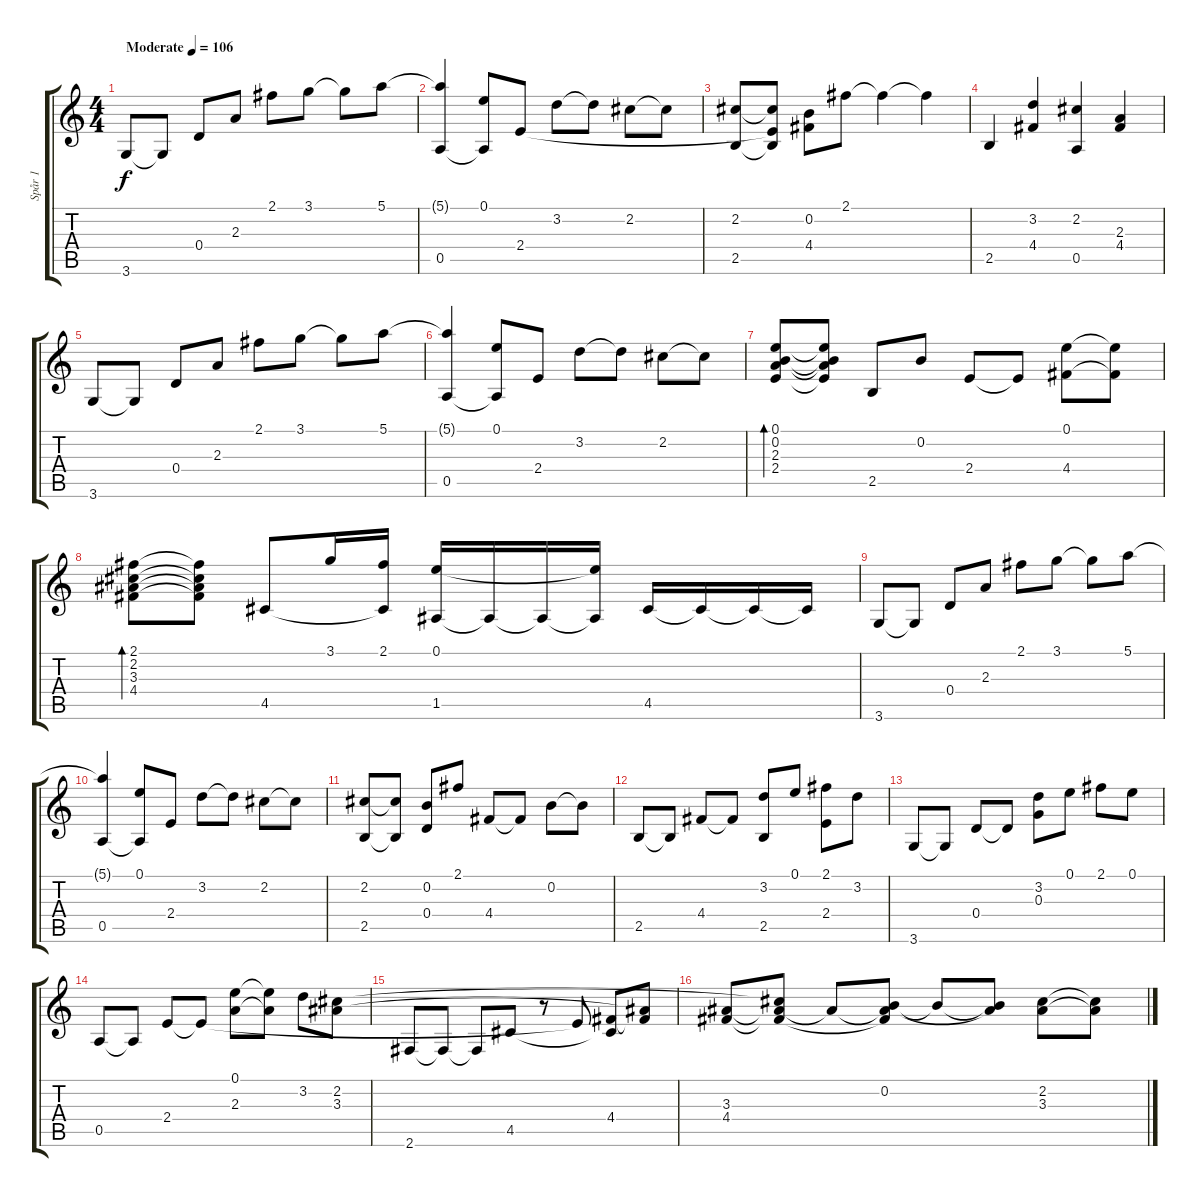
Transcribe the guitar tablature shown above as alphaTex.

\track ("Spår 1" "Spår 1") {instrument acousticguitarsteel}
\staff {score tabs}
\tuning (E4 B3 G3 D3 A2 E2) {hide}
\ts (4 4)
\tempo (106 "Moderate")
\clef g2
\ks c
3.6.8{dy f instrument acousticguitarsteel} 3.6{t}.8 0.4.8 2.3.8 2.1.8 3.1.8 3.1{t}.8 5.1.8 |
(5.1{t} 0.5).4 (0.1 0.5{t}).8 2.4.8 3.2.8 3.2{t}.8 2.2.8 2.2{t}.8 |
(2.2 2.5).8 (2.2{t} 2.4{t} 2.5{t}).8 (0.2 4.4).8 2.1.8 2.1{t}.4 2.1{t}.4 |
2.5.4 (3.2 4.4).4 (2.2 0.5).4 (2.3 4.4).4 |
3.6.8 3.6{t}.8 0.4.8 2.3.8 2.1.8 3.1.8 3.1{t}.8 5.1.8 |
(5.1{t} 0.5).4 (0.1 0.5{t}).8 2.4.8 3.2.8 3.2{t}.8 2.2.8 2.2{t}.8 |
(0.1 0.2 2.3 2.4).8{bd 240} (0.1{t} 0.2{t} 2.3{t} 2.4{t}).8 2.5.8 0.2.8 2.4.8 2.4{t}.8 (0.1 4.4).8 (0.1{t} 4.4{t}).8 |
(2.1 2.2 3.3 4.4).8{bd 240} (2.1{t} 2.2{t} 3.3{t} 4.4{t}).8 4.5.8 3.1.16 (2.1 4.5{t}).16 (0.1 1.5).16 1.5{t}.16 1.5{t}.16 (0.1{t} 1.5{t}).16 4.5.16 4.5{t}.16 4.5{t}.16 4.5{t}.16 |
3.6.8 3.6{t}.8 0.4.8 2.3.8 2.1.8 3.1.8 3.1{t}.8 5.1.8 |
(5.1{t} 0.5).4 (0.1 0.5{t}).8 2.4.8 3.2.8 3.2{t}.8 2.2.8 2.2{t}.8 |
(2.2 2.5).8 (2.2{t} 2.5{t}).8 (0.2 0.4).8 2.1.8 4.4.8 4.4{t}.8 0.2.8 0.2{t}.8 |
2.5.8 2.5{t}.8 4.4.8 4.4{t}.8 (3.2 2.5).8 0.1.8 (2.1 2.4).8 3.2.8 |
3.6.8 3.6{t}.8 0.4.8 0.4{t}.8 (3.2 0.3).8 0.1.8 2.1.8 0.1.8 |
0.5.8 0.5{t}.8 2.4.8 2.4{t}.8 (0.1 2.3).8 (0.1{t} 2.3{t}).8 3.2.8 (2.2 3.3).8 |
2.6.8 2.6{t}.8 2.6{t}.8 4.5.8 r.8 2.4{t}.8 (4.4 4.5{t}).8 (3.3{t} 4.4{t}).8 |
(3.3 4.4).8 (2.2{t} 3.3{t} 4.4{t}).8 3.3{t}.8 (0.2 3.3{t} 4.4{t}).8 0.2{t}.8 (0.2{t} 3.3{t}).8 (2.2 3.3).8 (2.2{t} 3.3{t}).8
